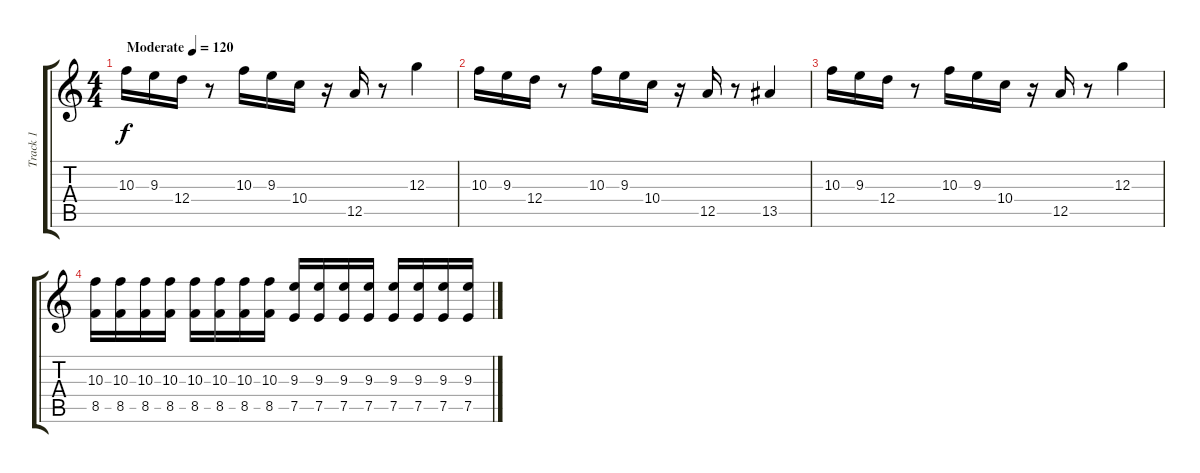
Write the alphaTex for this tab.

\track ("Track 1" "Track 1") {instrument distortionguitar}
\staff {score tabs}
\tuning (E4 B3 G3 D3 A2 D2) {hide}
\ts (4 4)
\tempo (120 "Moderate")
\clef g2
\ks c
10.3.16{dy f instrument distortionguitar} 9.3.16 12.4.16 r.8 10.3.16 9.3.16 10.4.16 r.16 12.5.16 r.8 12.3.4 |
10.3.16 9.3.16 12.4.16 r.8 10.3.16 9.3.16 10.4.16 r.16 12.5.16 r.8 13.5.4 |
10.3.16 9.3.16 12.4.16 r.8 10.3.16 9.3.16 10.4.16 r.16 12.5.16 r.8 12.3.4 |
(10.3 8.5).16 (10.3 8.5).16 (10.3 8.5).16 (10.3 8.5).16 (10.3 8.5).16 (10.3 8.5).16 (10.3 8.5).16 (10.3 8.5).16 (9.3 7.5).16 (9.3 7.5).16 (9.3 7.5).16 (9.3 7.5).16 (9.3 7.5).16 (9.3 7.5).16 (9.3 7.5).16 (9.3 7.5).16
